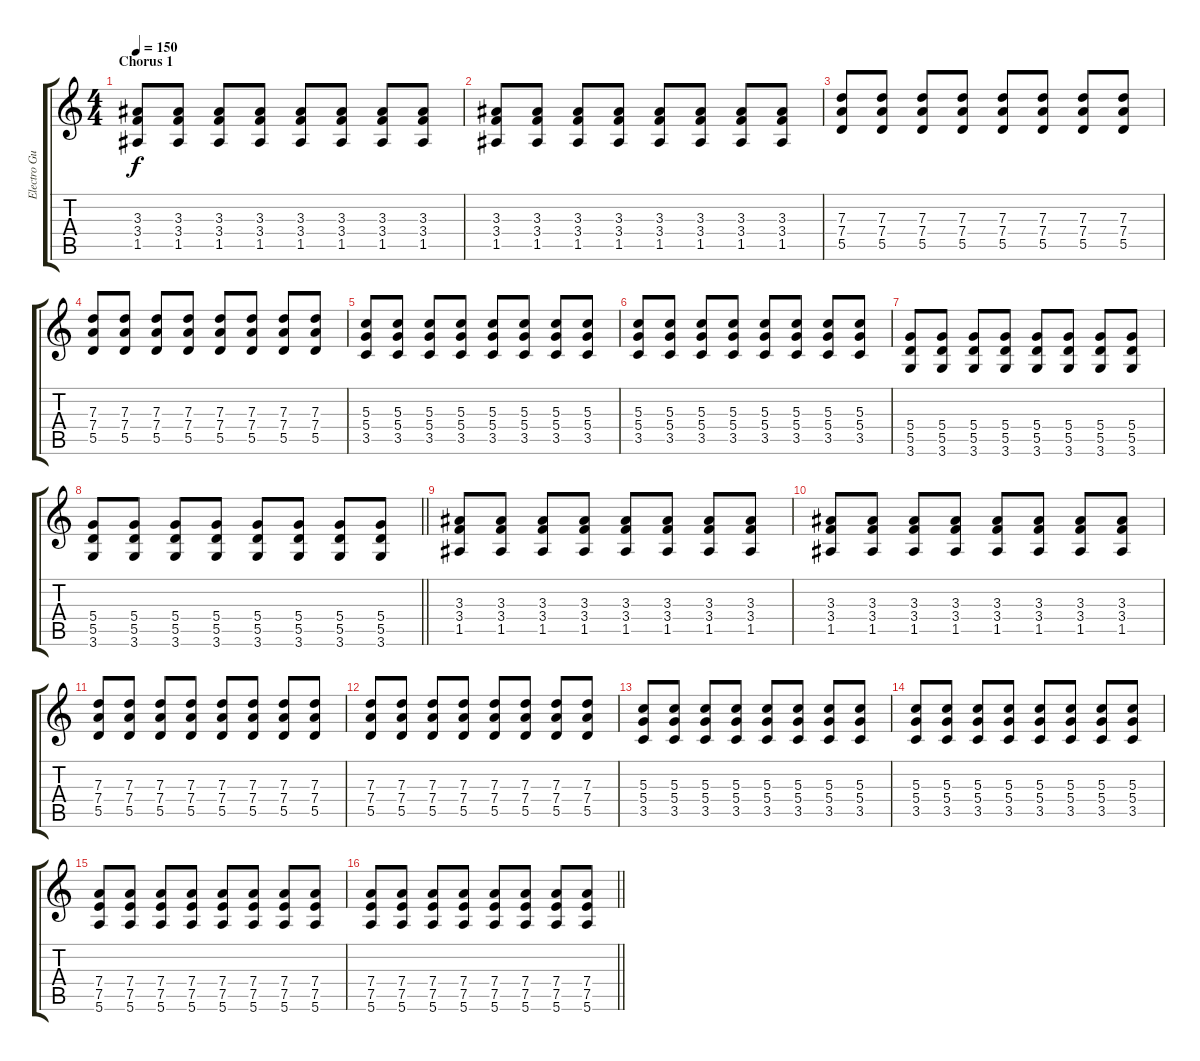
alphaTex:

\track ("Electro Guitar 2" "Electro Gu") {instrument overdrivenguitar}
\staff {score tabs}
\tuning (E4 B3 G3 D3 A2 E2) {hide}
\ts (4 4)
\section ("" "Chorus 1")
\tempo 150
\clef g2
\ks c
(3.3 3.4 1.5).8{dy f} (3.3 3.4 1.5).8 (3.3 3.4 1.5).8 (3.3 3.4 1.5).8 (3.3 3.4 1.5).8 (3.3 3.4 1.5).8 (3.3 3.4 1.5).8 (3.3 3.4 1.5).8 |
(3.3 3.4 1.5).8 (3.3 3.4 1.5).8 (3.3 3.4 1.5).8 (3.3 3.4 1.5).8 (3.3 3.4 1.5).8 (3.3 3.4 1.5).8 (3.3 3.4 1.5).8 (3.3 3.4 1.5).8 |
(7.3 7.4 5.5).8 (7.3 7.4 5.5).8 (7.3 7.4 5.5).8 (7.3 7.4 5.5).8 (7.3 7.4 5.5).8 (7.3 7.4 5.5).8 (7.3 7.4 5.5).8 (7.3 7.4 5.5).8 |
(7.3 7.4 5.5).8 (7.3 7.4 5.5).8 (7.3 7.4 5.5).8 (7.3 7.4 5.5).8 (7.3 7.4 5.5).8 (7.3 7.4 5.5).8 (7.3 7.4 5.5).8 (7.3 7.4 5.5).8 |
(5.3 5.4 3.5).8 (5.3 5.4 3.5).8 (5.3 5.4 3.5).8 (5.3 5.4 3.5).8 (5.3 5.4 3.5).8 (5.3 5.4 3.5).8 (5.3 5.4 3.5).8 (5.3 5.4 3.5).8 |
(5.3 5.4 3.5).8 (5.3 5.4 3.5).8 (5.3 5.4 3.5).8 (5.3 5.4 3.5).8 (5.3 5.4 3.5).8 (5.3 5.4 3.5).8 (5.3 5.4 3.5).8 (5.3 5.4 3.5).8 |
(5.4 5.5 3.6).8 (5.4 5.5 3.6).8 (5.4 5.5 3.6).8 (5.4 5.5 3.6).8 (5.4 5.5 3.6).8 (5.4 5.5 3.6).8 (5.4 5.5 3.6).8 (5.4 5.5 3.6).8 |
\barLineRight lightlight
(5.4 5.5 3.6).8 (5.4 5.5 3.6).8 (5.4 5.5 3.6).8 (5.4 5.5 3.6).8 (5.4 5.5 3.6).8 (5.4 5.5 3.6).8 (5.4 5.5 3.6).8 (5.4 5.5 3.6).8 |
(3.3 3.4 1.5).8 (3.3 3.4 1.5).8 (3.3 3.4 1.5).8 (3.3 3.4 1.5).8 (3.3 3.4 1.5).8 (3.3 3.4 1.5).8 (3.3 3.4 1.5).8 (3.3 3.4 1.5).8 |
(3.3 3.4 1.5).8 (3.3 3.4 1.5).8 (3.3 3.4 1.5).8 (3.3 3.4 1.5).8 (3.3 3.4 1.5).8 (3.3 3.4 1.5).8 (3.3 3.4 1.5).8 (3.3 3.4 1.5).8 |
(7.3 7.4 5.5).8 (7.3 7.4 5.5).8 (7.3 7.4 5.5).8 (7.3 7.4 5.5).8 (7.3 7.4 5.5).8 (7.3 7.4 5.5).8 (7.3 7.4 5.5).8 (7.3 7.4 5.5).8 |
(7.3 7.4 5.5).8 (7.3 7.4 5.5).8 (7.3 7.4 5.5).8 (7.3 7.4 5.5).8 (7.3 7.4 5.5).8 (7.3 7.4 5.5).8 (7.3 7.4 5.5).8 (7.3 7.4 5.5).8 |
(5.3 5.4 3.5).8 (5.3 5.4 3.5).8 (5.3 5.4 3.5).8 (5.3 5.4 3.5).8 (5.3 5.4 3.5).8 (5.3 5.4 3.5).8 (5.3 5.4 3.5).8 (5.3 5.4 3.5).8 |
(5.3 5.4 3.5).8 (5.3 5.4 3.5).8 (5.3 5.4 3.5).8 (5.3 5.4 3.5).8 (5.3 5.4 3.5).8 (5.3 5.4 3.5).8 (5.3 5.4 3.5).8 (5.3 5.4 3.5).8 |
(7.4 7.5 5.6).8 (7.4 7.5 5.6).8 (7.4 7.5 5.6).8 (7.4 7.5 5.6).8 (7.4 7.5 5.6).8 (7.4 7.5 5.6).8 (7.4 7.5 5.6).8 (7.4 7.5 5.6).8 |
\barLineRight lightlight
(7.4 7.5 5.6).8 (7.4 7.5 5.6).8 (7.4 7.5 5.6).8 (7.4 7.5 5.6).8 (7.4 7.5 5.6).8 (7.4 7.5 5.6).8 (7.4 7.5 5.6).8 (7.4 7.5 5.6).8
